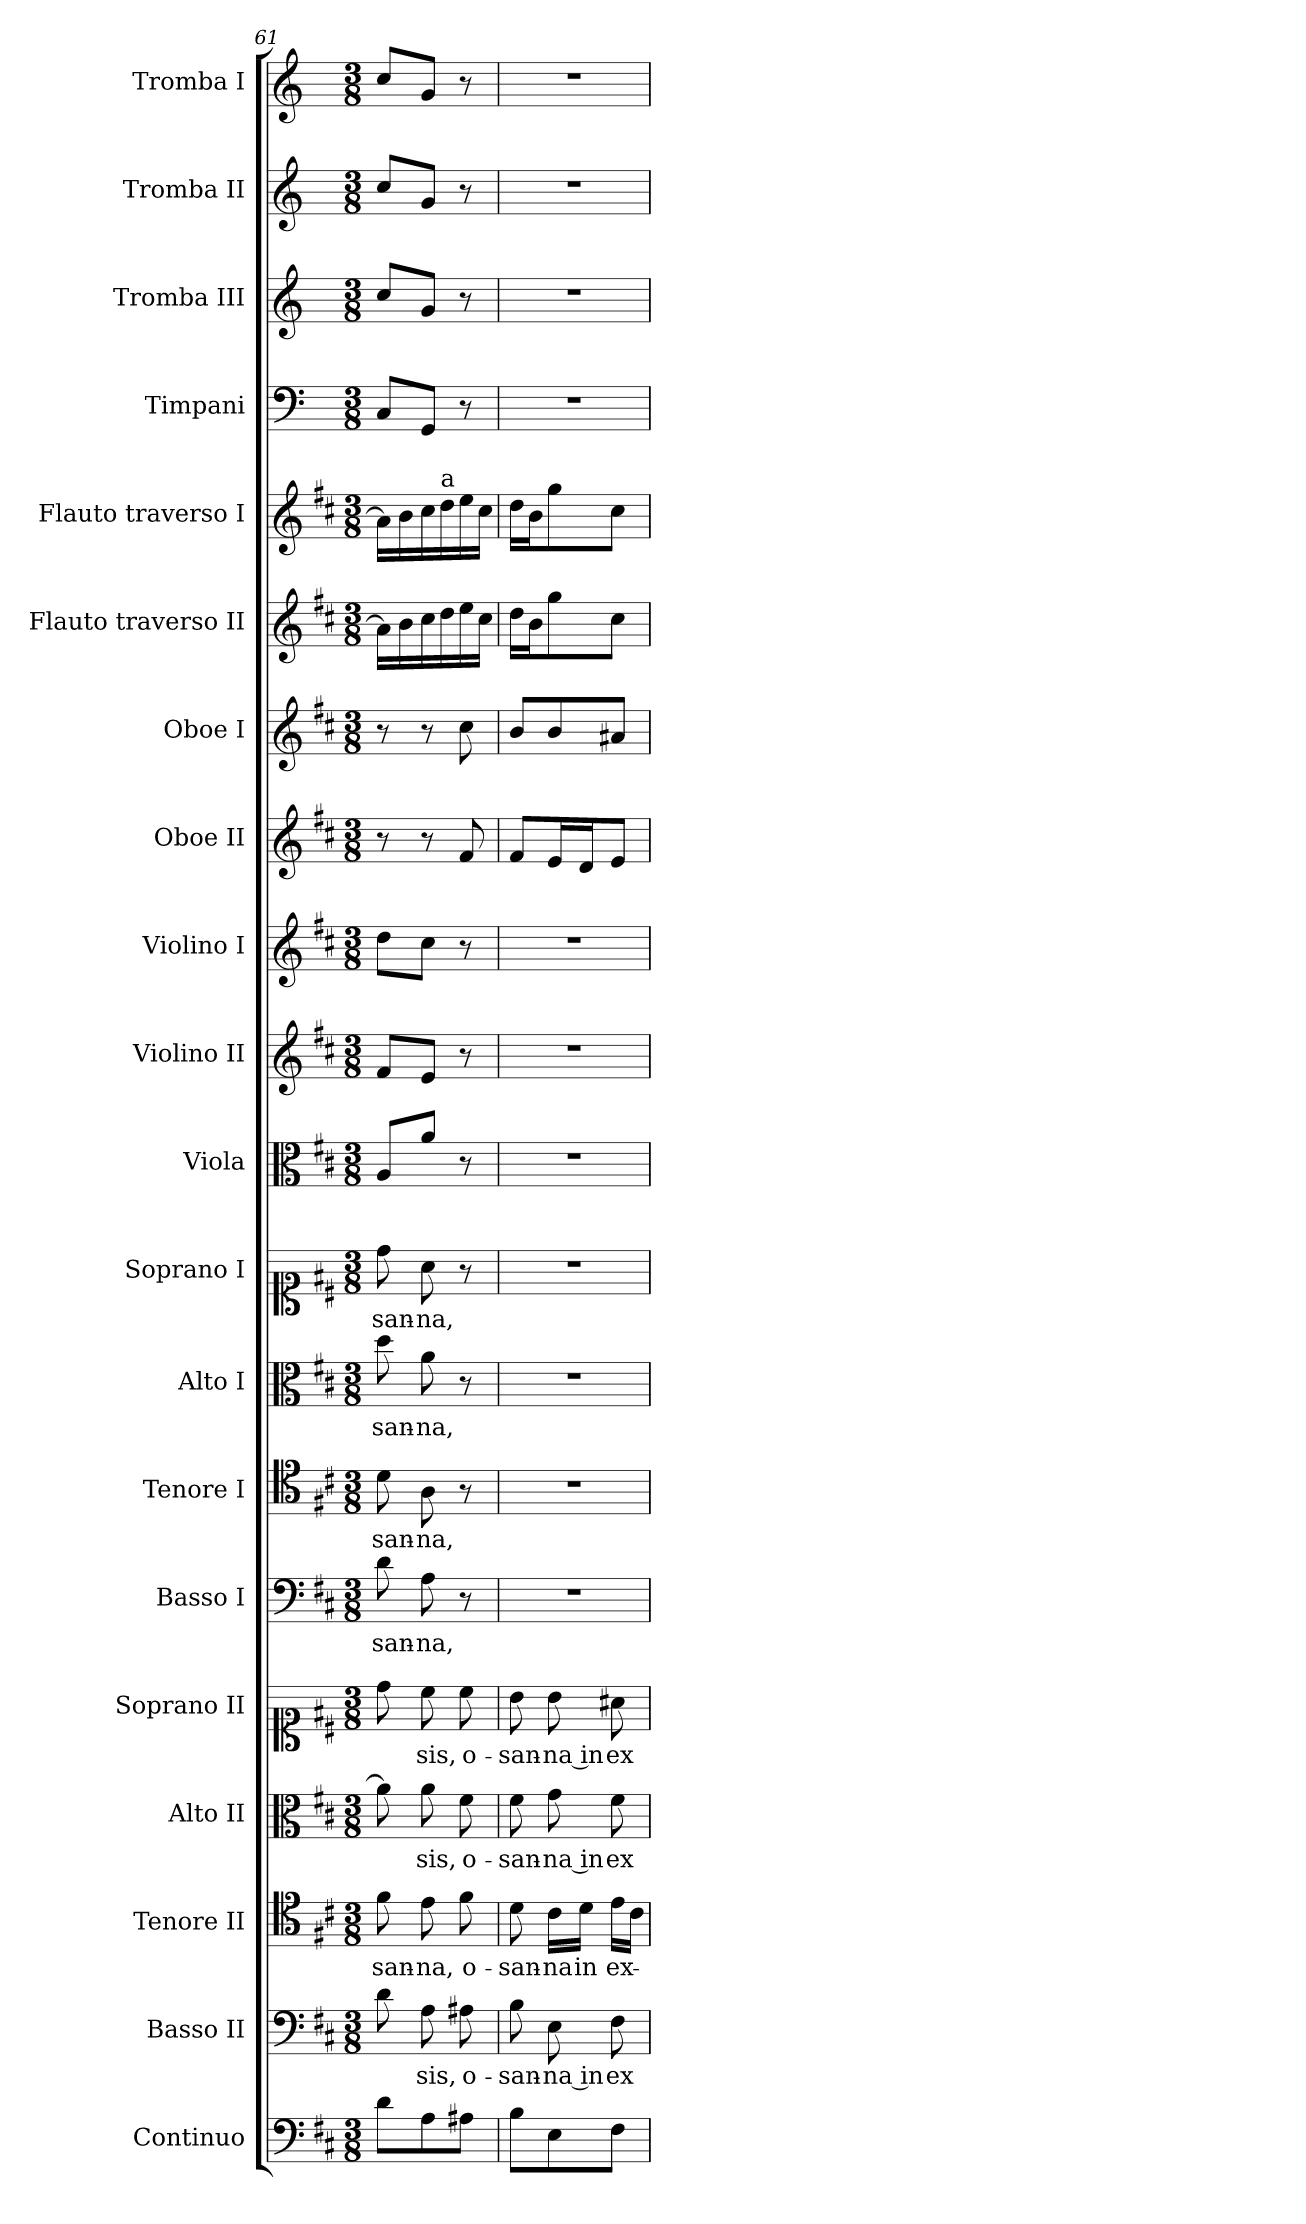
**kern	**kern	**text	**kern	**text	**kern	**text	**kern	**text	**kern	**text	**kern	**text	**kern	**text	**kern	**text	**kern	**kern	**kern	**kern	**kern	**kern	**kern	**kern	**kern	**kern	**kern
*part20	*part19	*part19	*part18	*part18	*part17	*part17	*part16	*part16	*part15	*part15	*part14	*part14	*part13	*part13	*part12	*part12	*part11	*part10	*part9	*part8	*part7	*part6	*part5	*part4	*part3	*part2	*part1
*staff20	*staff19	*staff19	*staff18	*staff18	*staff17	*staff17	*staff16	*staff16	*staff15	*staff15	*staff14	*staff14	*staff13	*staff13	*staff12	*staff12	*staff11	*staff10	*staff9	*staff8	*staff7	*staff6	*staff5	*staff4	*staff3	*staff2	*staff1
*I"Continuo	*I"Basso II	*	*I"Tenore II	*	*I"Alto II	*	*I"Soprano II	*	*I"Basso I	*	*I"Tenore I	*	*I"Alto I	*	*I"Soprano I	*	*I"Viola	*I"Violino II	*I"Violino I	*I"Oboe II	*I"Oboe I	*I"Flauto traverso II	*I"Flauto traverso I	*I"Timpani	*I"Tromba III	*I"Tromba II	*I"Tromba I
*I'Cont.	*I'B. II	*	*I'T. II	*	*I'A. II	*	*I'S. II	*	*I'B. I	*	*I'T. I	*	*I'A. I	*	*I'S. I	*	*I'Vla.	*I'Vln. II	*I'Vln. I	*I'Ob. II	*I'Ob. I	*I'Fl. trv. II	*I'Fl. trv. I	*I'Timp.	*I'Tr. III	*I'Tr. II	*I'Tr. I
*clefF4	*clefF4	*	*clefC4	*	*clefC3	*	*clefC1	*	*clefF4	*	*clefC4	*	*clefC3	*	*clefC1	*	*clefC3	*clefG2	*clefG2	*clefG2	*clefG2	*clefG2	*clefG2	*clefF4	*clefG2	*clefG2	*clefG2
*	*	*	*	*	*	*	*	*	*	*	*	*	*	*	*	*	*	*	*	*	*	*	*	*ITrd-1c-2	*ITrd-1c-2	*ITrd-1c-2	*ITrd-1c-2
*k[f#c#]	*k[f#c#]	*	*k[f#c#]	*	*k[f#c#]	*	*k[f#c#]	*	*k[f#c#]	*	*k[f#c#]	*	*k[f#c#]	*	*k[f#c#]	*	*k[f#c#]	*k[f#c#]	*k[f#c#]	*k[f#c#]	*k[f#c#]	*k[f#c#]	*k[f#c#]	*k[f#c#]	*k[f#c#]	*k[f#c#]	*k[f#c#]
*M3/8	*M3/8	*	*M3/8	*	*M3/8	*	*M3/8	*	*M3/8	*	*M3/8	*	*M3/8	*	*M3/8	*	*M3/8	*M3/8	*M3/8	*M3/8	*M3/8	*M3/8	*M3/8	*M3/8	*M3/8	*M3/8	*M3/8
=61	=61	=61	=61	=61	=61	=61	=61	=61	=61	=61	=61	=61	=61	=61	=61	=61	=61	=61	=61	=61	=61	=61	=61	=61	=61	=61	=61
8d\L	8d\	.	8f#\	-san-	8a\]	.	8dd\	.	8d\	-san-	8d\	-san-	8dd\	-san-	8dd\	-san-	8A/L	8f#/L	8dd\L	8r	8r	16a\LL]	16a\LL]	8D/L	8dd/L	8dd/L	8dd/L
.	.	.	.	.	.	.	.	.	.	.	.	.	.	.	.	.	.	.	.	.	.	16b\	16b\	.	.	.	.
8A\	8A\	-sis,	8e\	-na,	8a\	-sis,	8cc#\	-sis,	8A\	-na,	8A\	-na,	8a\	-na,	8a\	-na,	8a\J	8e/J	8cc#\J	8r	8r	16cc#\	16cc#\	8AA/J	8a/J	8a/J	8a/J
!	!	!	!	!	!	!	!	!	!	!	!	!	!	!	!	!	!	!	!	!	!	!	!LO:TX:a:t=a	!	!	!	!
.	.	.	.	.	.	.	.	.	.	.	.	.	.	.	.	.	.	.	.	.	.	16dd\	16dd\	.	.	.	.
8A#X\J	8A#X\	o-	8f#\	o-	8f#\	o-	8cc#\	o-	8r	.	8r	.	8r	.	8r	.	8r	8r	8r	8f#/	8cc#\	16ee\	16ee\	8r	8r	8r	8r
.	.	.	.	.	.	.	.	.	.	.	.	.	.	.	.	.	.	.	.	.	.	16cc#\JJ	16cc#\JJ	.	.	.	.
=62	=62	=62	=62	=62	=62	=62	=62	=62	=62	=62	=62	=62	=62	=62	=62	=62	=62	=62	=62	=62	=62	=62	=62	=62	=62	=62	=62
8B\L	8B\	-san-	8d\	-san-	8f#\	-san-	8b\	-san-	4.r	.	4.r	.	4.r	.	4.r	.	4.r	4.r	4.r	8f#/L	8b/L	16dd\LL	16dd\LL	4.r	4.r	4.r	4.r
.	.	.	.	.	.	.	.	.	.	.	.	.	.	.	.	.	.	.	.	.	.	16b\J	16b\J	.	.	.	.
8E\	8E\	-na in	16c#\LL	-na	8g\	-na in	8b\	-na in	.	.	.	.	.	.	.	.	.	.	.	16e/L	8b/	8gg\	8gg\	.	.	.	.
.	.	.	16d\JJ	in	.	.	.	.	.	.	.	.	.	.	.	.	.	.	.	16d/J	.	.	.	.	.	.	.
8F#\J	8F#\	ex-	16e\LL	ex-	8f#\	ex-	8a#X\	ex-	.	.	.	.	.	.	.	.	.	.	.	8e/J	8a#X/J	8cc#\J	8cc#\J	.	.	.	.
.	.	.	16c#\JJ	.	.	.	.	.	.	.	.	.	.	.	.	.	.	.	.	.	.	.	.	.	.	.	.
=	=	=	=	=	=	=	=	=	=	=	=	=	=	=	=	=	=	=	=	=	=	=	=	=	=	=	=
*-	*-	*-	*-	*-	*-	*-	*-	*-	*-	*-	*-	*-	*-	*-	*-	*-	*-	*-	*-	*-	*-	*-	*-	*-	*-	*-	*-
